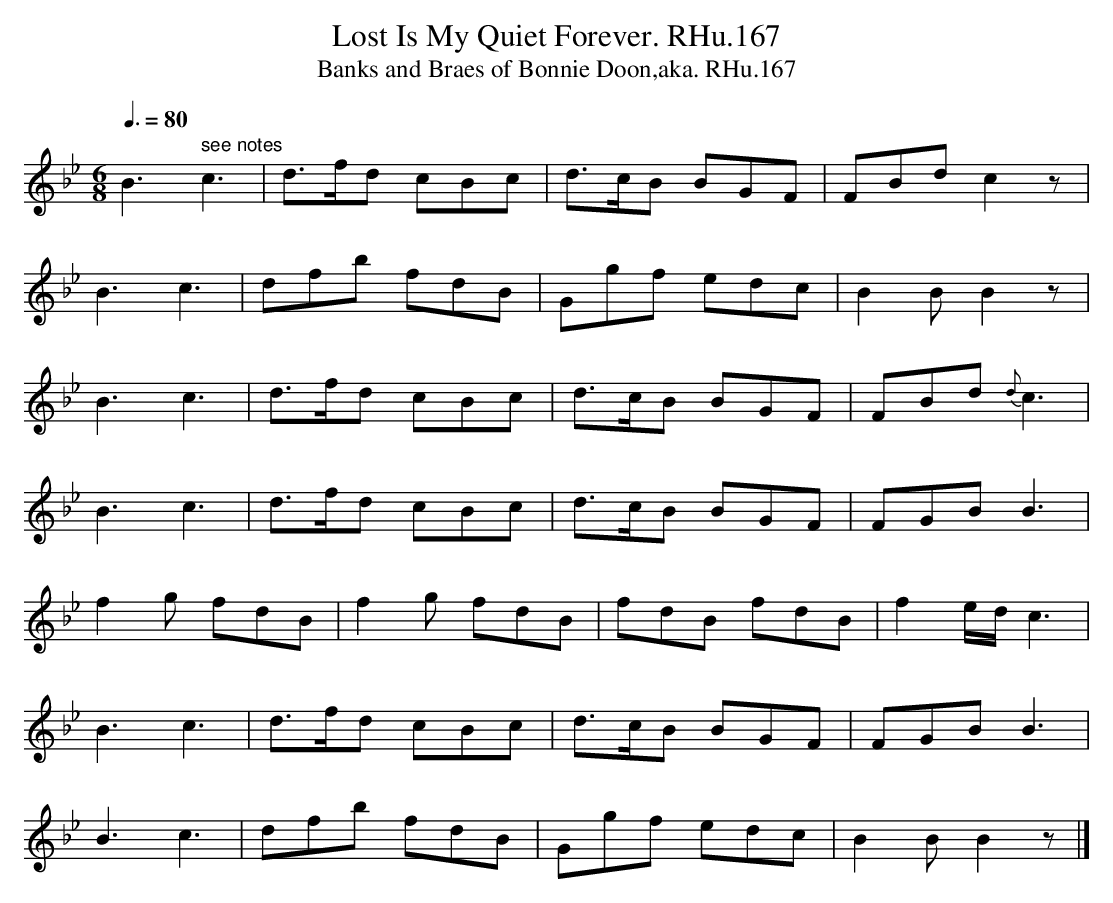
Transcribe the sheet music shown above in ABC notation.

X:1
T:Lost Is My Quiet Forever. RHu.167
T:Banks and Braes of Bonnie Doon,aka. RHu.167
M:6/8
L:1/8
Q:3/8=80
K:Bb
B3" see notes"3c3|d>fd cBc|d>cB BGF|FBd c2z|
B3c3|dfb fdB|Ggf edc|B2BB2z|
B3c3|d>fd cBc|d>cB BGF|FBd {d}c3|
B3c3|d>fd cBc|d>cB BGF|FGB B3|
f2g fdB|f2g fdB|fdB fdB|f2e/d/c3|
B3c3|d>fd cBc|d>cB BGF|FGB B3|
B3c3|dfb fdB|Ggf edc|B2BB2z|]
